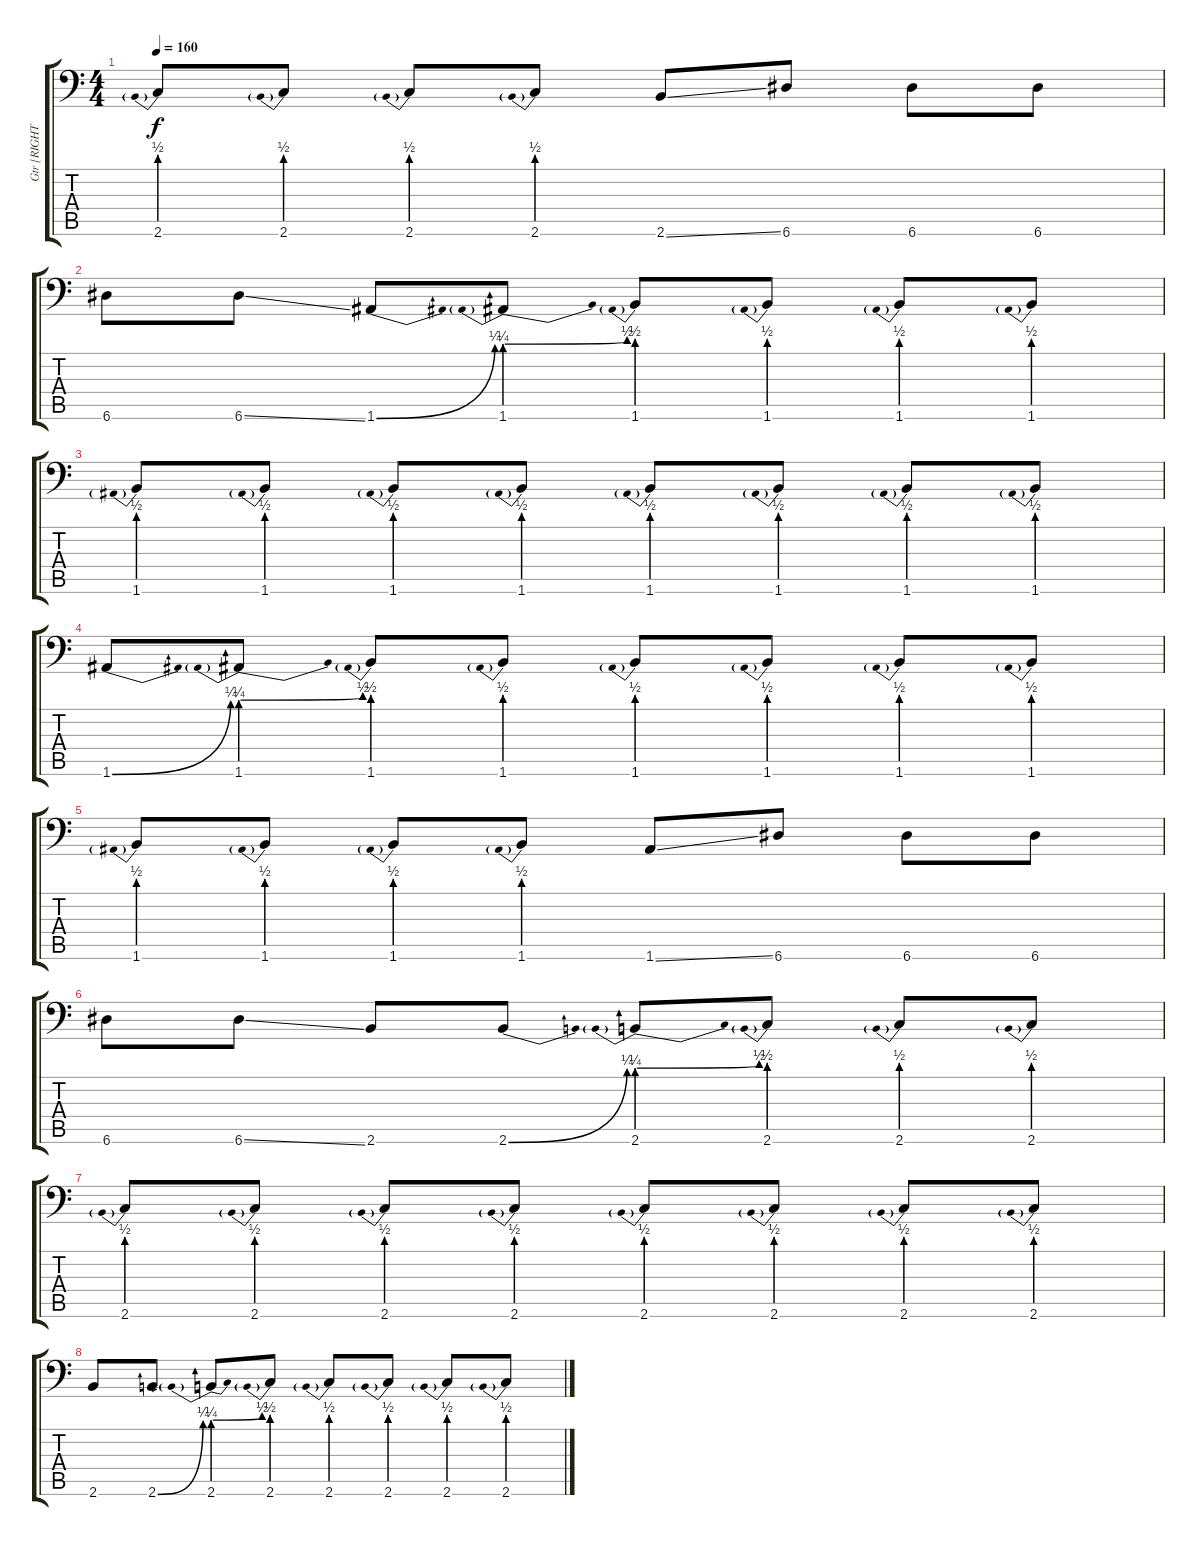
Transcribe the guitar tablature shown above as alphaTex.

\track ("Gtr [RIGHT]" "Gtr [RIGHT") {instrument overdrivenguitar}
\staff {score tabs}
\tuning (B3 Gb3 D3 A2 E2 A1) {hide}
\ts (4 4)
\tempo 160
\clef f4
\ks c
2.6{be (prebend 0 2 60 2)}.8{dy f} 2.6{be (prebend 0 2 60 2)}.8 2.6{be (prebend 0 2 60 2)}.8 2.6{be (prebend 0 2 60 2)}.8 2.6{ss}.8 6.6.8 6.6.8 6.6.8 |
6.6.8 6.6{ss}.8 1.6{be (bend 0 0 60 1)}.8 1.6{be (prebendbend 0 1 60 2)}.8 1.6{be (prebend 0 2 60 2)}.8 1.6{be (prebend 0 2 60 2)}.8 1.6{be (prebend 0 2 60 2)}.8 1.6{be (prebend 0 2 60 2)}.8 |
1.6{be (prebend 0 2 60 2)}.8 1.6{be (prebend 0 2 60 2)}.8 1.6{be (prebend 0 2 60 2)}.8 1.6{be (prebend 0 2 60 2)}.8 1.6{be (prebend 0 2 60 2)}.8 1.6{be (prebend 0 2 60 2)}.8 1.6{be (prebend 0 2 60 2)}.8 1.6{be (prebend 0 2 60 2)}.8 |
1.6{be (bend 0 0 60 1)}.8 1.6{be (prebendbend 0 1 60 2)}.8 1.6{be (prebend 0 2 60 2)}.8 1.6{be (prebend 0 2 60 2)}.8 1.6{be (prebend 0 2 60 2)}.8 1.6{be (prebend 0 2 60 2)}.8 1.6{be (prebend 0 2 60 2)}.8 1.6{be (prebend 0 2 60 2)}.8 |
1.6{be (prebend 0 2 60 2)}.8 1.6{be (prebend 0 2 60 2)}.8 1.6{be (prebend 0 2 60 2)}.8 1.6{be (prebend 0 2 60 2)}.8 1.6{ss}.8 6.6.8 6.6.8 6.6.8 |
6.6.8 6.6{ss}.8 2.6.8 2.6{be (bend 0 0 60 1)}.8 2.6{be (prebendbend 0 1 60 2)}.8 2.6{be (prebend 0 2 60 2)}.8 2.6{be (prebend 0 2 60 2)}.8 2.6{be (prebend 0 2 60 2)}.8 |
2.6{be (prebend 0 2 60 2)}.8 2.6{be (prebend 0 2 60 2)}.8 2.6{be (prebend 0 2 60 2)}.8 2.6{be (prebend 0 2 60 2)}.8 2.6{be (prebend 0 2 60 2)}.8 2.6{be (prebend 0 2 60 2)}.8 2.6{be (prebend 0 2 60 2)}.8 2.6{be (prebend 0 2 60 2)}.8 |
2.6.8 2.6{be (bend 0 0 60 1)}.8 2.6{be (prebendbend 0 1 60 2)}.8 2.6{be (prebend 0 2 60 2)}.8 2.6{be (prebend 0 2 60 2)}.8 2.6{be (prebend 0 2 60 2)}.8 2.6{be (prebend 0 2 60 2)}.8 2.6{be (prebend 0 2 60 2)}.8
